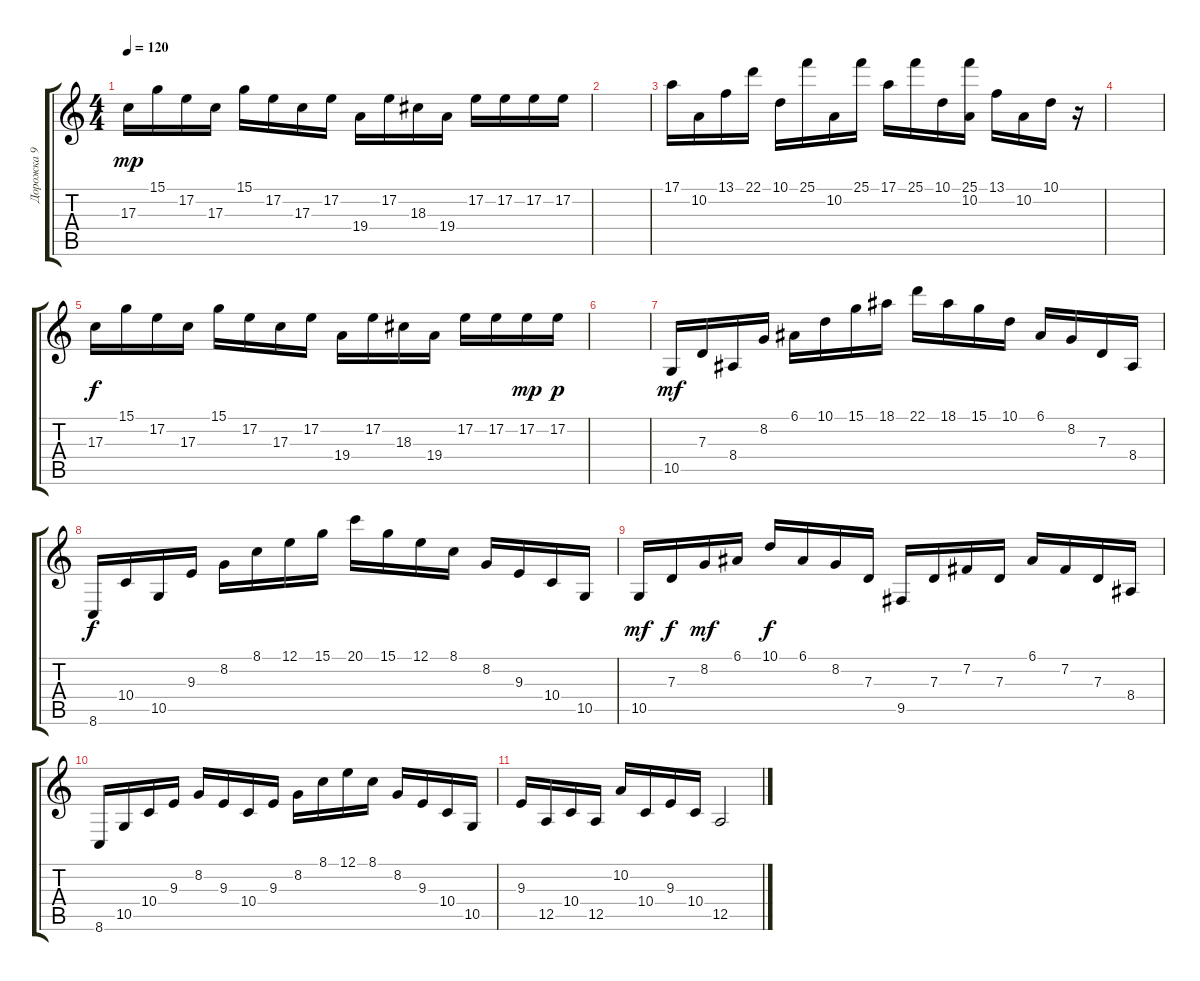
\track ("Дорожка 9" "Дорожка 9") {instrument vibraphone}
\staff {score tabs}
\tuning (E4 B3 G3 D3 A2 E2) {hide}
\ts (4 4)
\tempo 120
\clef g2
\ks c
17.3.16{dy mp} 15.1.16 17.2.16 17.3.16 15.1.16 17.2.16 17.3.16 17.2.16 19.4.16 17.2.16 18.3.16 19.4.16 17.2.16 17.2.16 17.2.16 17.2.16 |
|
17.1.16 10.2.16 13.1.16 22.1.16 10.1.16 25.1.16 10.2.16 25.1.16 17.1.16 25.1.16 10.1.16 (25.1 10.2).16 13.1.16 10.2.16 10.1.16 r.16 |
|
17.3.16{dy f} 15.1.16 17.2.16 17.3.16 15.1.16 17.2.16 17.3.16 17.2.16 19.4.16 17.2.16 18.3.16 19.4.16 17.2.16 17.2.16 17.2.16{dy mp} 17.2.16{dy p} |
|
10.5.16{dy mf} 7.3.16 8.4.16 8.2.16 6.1.16 10.1.16 15.1.16 18.1.16 22.1.16 18.1.16 15.1.16 10.1.16 6.1.16 8.2.16 7.3.16 8.4.16 |
8.6.16{dy f} 10.4.16 10.5.16 9.3.16 8.2.16 8.1.16 12.1.16 15.1.16 20.1.16 15.1.16 12.1.16 8.1.16 8.2.16 9.3.16 10.4.16 10.5.16 |
10.5.16{dy mf} 7.3.16{dy f} 8.2.16{dy mf} 6.1.16 10.1.16{dy f} 6.1.16 8.2.16 7.3.16 9.5.16 7.3.16 7.2.16 7.3.16 6.1.16 7.2.16 7.3.16 8.4.16 |
8.6.16 10.5.16 10.4.16 9.3.16 8.2.16 9.3.16 10.4.16 9.3.16 8.2.16 8.1.16 12.1.16 8.1.16 8.2.16 9.3.16 10.4.16 10.5.16 |
9.3.16 12.5.16 10.4.16 12.5.16 10.2.16 10.4.16 9.3.16 10.4.16 12.5.2
